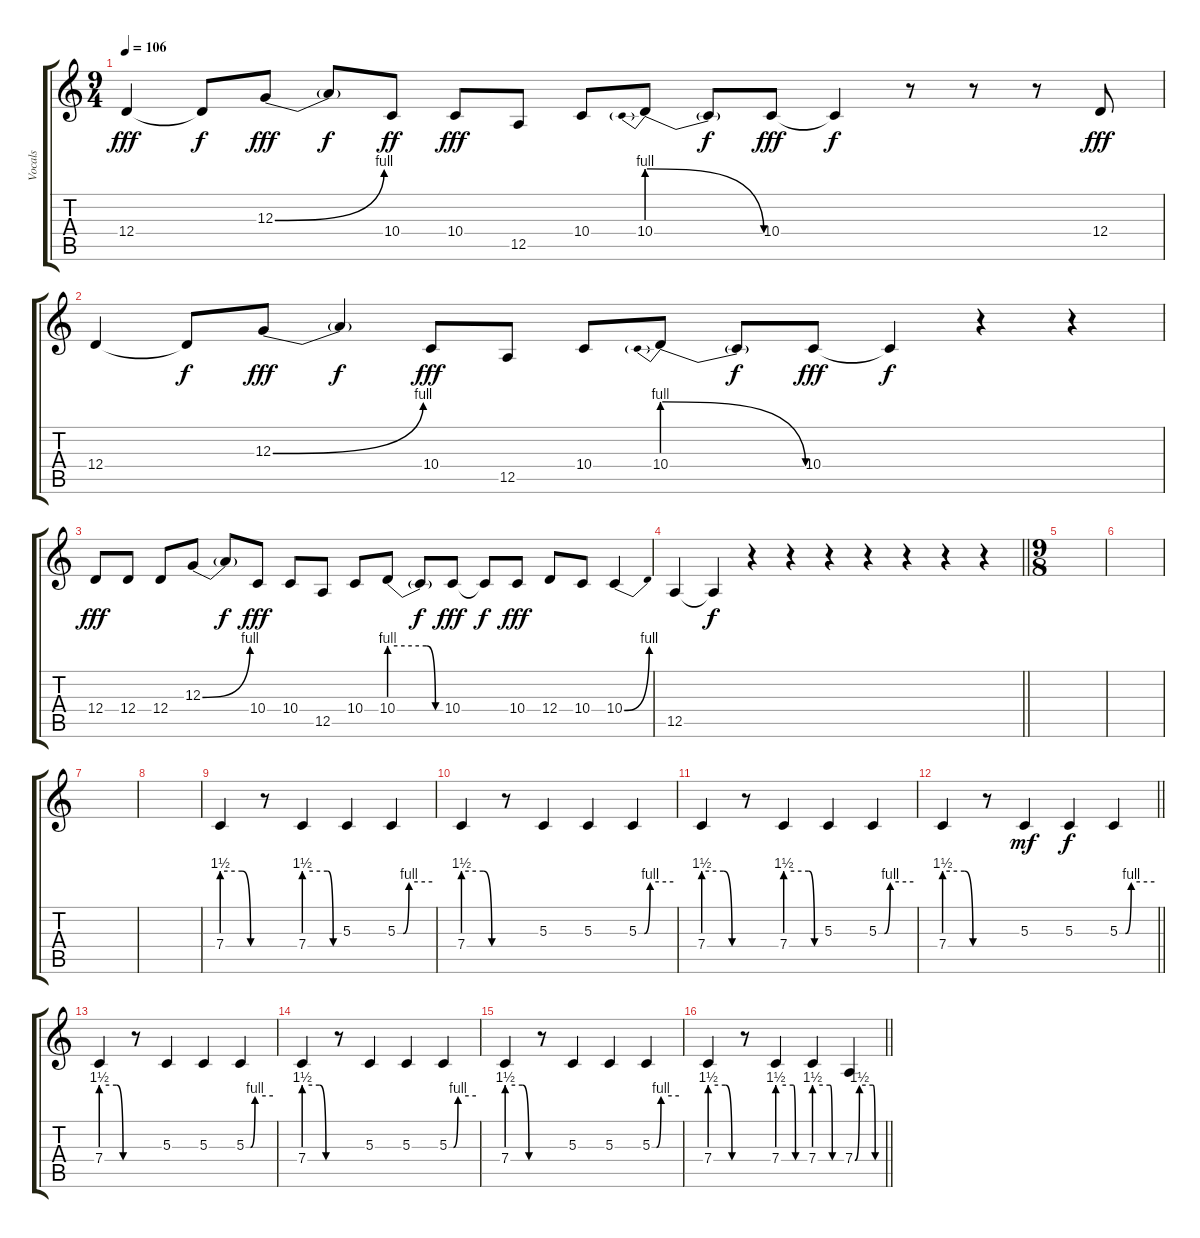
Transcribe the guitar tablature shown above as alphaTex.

\track ("Vocals" "Vocals") {instrument sopranosax}
\staff {score tabs}
\tuning (E4 B3 G3 D3 A2 D2) {hide}
\ts (9 4)
\tempo 106
\clef g2
\ks c
12.4.4{dy fff} 12.4{t}.8{dy f} 12.3{be (bend 0 0 60 4)}.8{dy fff} 12.3{t}.8{dy f} 10.4.8{dy ff} 10.4.8{dy fff} 12.5.8 10.4.8 10.4{be (prebendrelease 0 4 60 0)}.8 10.4{t}.8{dy f} 10.4.8{dy fff} 10.4{t}.4{dy f} r.8 r.8 r.8 12.4.8{dy fff} |
12.4.4 12.4{t}.8{dy f} 12.3{be (bend 0 0 60 4)}.8{dy fff} 12.3{t}.4{dy f} 10.4.8{dy fff} 12.5.8 10.4.8 10.4{be (prebendrelease 0 4 60 0)}.8 10.4{t}.8{dy f} 10.4.8{dy fff} 10.4{t}.4{dy f} r.4 r.4 |
12.4.8{dy fff} 12.4.8 12.4.8 12.3{be (bend 0 0 60 4)}.8 12.3{t}.8{dy f} 10.4.8{dy fff} 10.4.8 12.5.8 10.4.8 10.4{be (custom 0 4 40 4 50 0 60 0)}.8 10.4{t}.8{dy f} 10.4.8{dy fff} 10.4{t}.8{dy f} 10.4.8{dy fff} 12.4.8 10.4.8 10.4{be (bend 0 0 60 4)}.4 |
\barLineRight lightlight
12.5.4 12.5{t}.4{dy f} r.4 r.4 r.4 r.4 r.4 r.4 r.4 |
\ts (9 8)
\section ("" "")
|
|
|
|
7.4{be (custom 0 6 35 6 50 0 60 0)}.4 r.8 7.4{be (custom 0 6 40 6 50 0 60 0)}.4 5.3.4 5.3{be (custom 0 0 10 0 20 4 60 4)}.4 |
7.4{be (custom 0 6 35 6 50 0 60 0)}.4 r.8 5.3.4 5.3.4 5.3{be (custom 0 0 10 0 20 4 60 4)}.4 |
7.4{be (custom 0 6 35 6 50 0 60 0)}.4 r.8 7.4{be (custom 0 6 40 6 50 0 60 0)}.4 5.3.4 5.3{be (custom 0 0 10 0 20 4 60 4)}.4 |
\barLineRight lightlight
7.4{be (custom 0 6 35 6 50 0 60 0)}.4 r.8 5.3.4{dy mf} 5.3.4{dy f} 5.3{be (custom 0 0 10 0 20 4 60 4)}.4 |
\section ("" "")
7.4{be (custom 0 6 35 6 50 0 60 0)}.4 r.8 5.3.4 5.3.4 5.3{be (custom 0 0 10 0 20 4 60 4)}.4 |
7.4{be (custom 0 6 35 6 50 0 60 0)}.4 r.8 5.3.4 5.3.4 5.3{be (custom 0 0 10 0 20 4 60 4)}.4 |
7.4{be (custom 0 6 35 6 50 0 60 0)}.4 r.8 5.3.4 5.3.4 5.3{be (custom 0 0 10 0 20 4 60 4)}.4 |
\barLineRight lightlight
7.4{be (custom 0 6 35 6 50 0 60 0)}.4 r.8 7.4{be (custom 0 6 35 6 40 0 60 0)}.4 7.4{be (custom 0 6 35 6 40 0 60 0)}.4 7.4{be (custom 0 0 10 6 40 6 45 0 60 0)}.4
